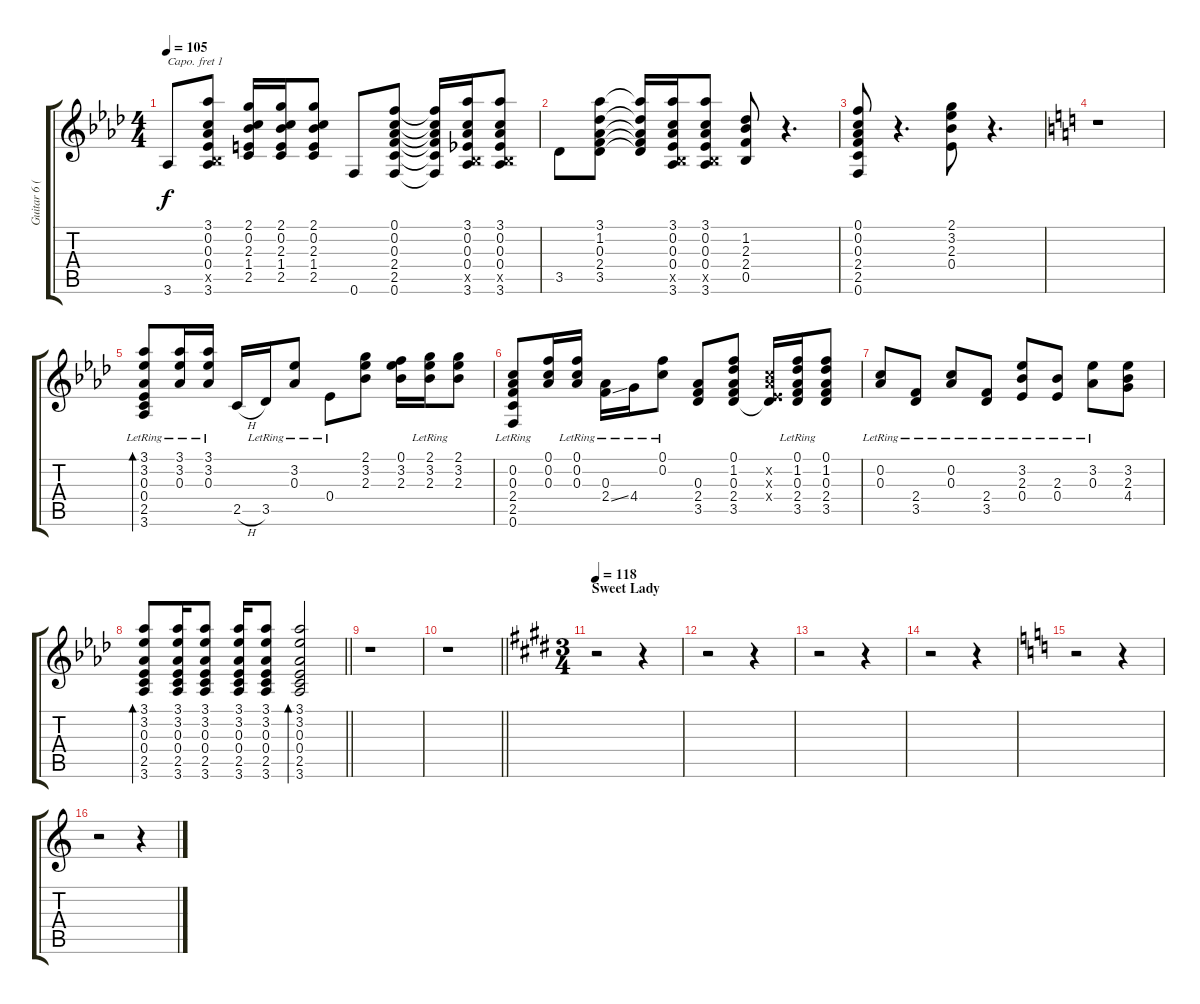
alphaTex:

\track ("Guitar 6 (Capo1 fret)" "Guitar 6 (") {instrument acousticguitarsteel}
\staff {score tabs}
\capo 1
\tuning (E4 B3 G3 D3 A2 E2) {hide}
\ts (4 4)
\tempo 105
\clef g2
\ks ab
3.6.8{dy f} (3.1 0.2 0.3 0.4 0.5{x} 3.6).8 (2.1 0.2 2.3 1.4 2.5).16 (2.1 0.2 2.3 1.4 2.5).16 (2.1 0.2 2.3 1.4 2.5).8 0.6.8 (0.1 0.2 0.3 2.4 2.5 0.6).8 (0.1{t} 0.2{t} 0.3{t} 2.4{t} 2.5{t} 0.6{t}).16 (3.1 0.2 0.3 0.4 0.5{x} 3.6).16 (3.1 0.2 0.3 0.4 0.5{x} 3.6).8 |
3.5.8 (3.1 1.2 0.3 2.4 3.5).8 (3.1{t} 1.2{t} 0.3{t} 2.4{t} 3.5{t}).16 (3.1 0.2 0.3 0.4 0.5{x} 3.6).16 (3.1 0.2 0.3 0.4 0.5{x} 3.6).8 (1.2 2.3 2.4 0.5).8 r.4{d} |
(0.1 0.2 0.3 2.4 2.5 0.6).8 r.4{d} (2.1 3.2 2.3 0.4).8 r.4{d} |
\ks c
r.1 |
\ks ab
(3.1 3.2 0.3 0.4 2.5{lr} 3.6{lr}).8{bd 120} (3.1{lr} 3.2{lr} 0.3{lr}).16 (3.1{lr} 3.2{lr} 0.3{lr}).16 2.5{h}.16 3.5{lr}.16 (3.2{lr} 0.3{lr}).8 0.4{lr}.8 (2.1 3.2 2.3).8 (0.1 3.2 2.3).16 (2.1{lr} 3.2{lr} 2.3{lr}).16 (2.1 3.2 2.3).8 |
(0.2 0.3 2.4{lr} 2.5{lr} 0.6).8 (0.1 0.2 0.3).16 (0.1{lr} 0.2{lr} 0.3).16 (0.3{lr} 2.4{ss}).16 4.4{lr}.16 (0.1{lr} 0.2).8 (0.3 2.4 3.5).8 (0.1 1.2 0.3 2.4 3.5).8 (0.2{x} 0.3{x} 0.4{x} 3.5{t}).16 (0.1 1.2{lr} 0.3 2.4{lr} 3.5{lr}).16 (0.1 1.2 0.3 2.4 3.5).8 |
(0.2{lr} 0.3{lr}).8 (2.4{lr} 3.5).8 (0.2{lr} 0.3{lr}).8 (2.4{lr} 3.5).8 (3.2{lr} 2.3{lr} 0.4).8 (2.3 0.4{lr}).8 (3.2 0.3{lr}).8 (3.2 2.3 4.4).8 |
\barLineRight lightlight
(3.1 3.2 0.3 0.4 2.5 3.6).8{bd 60 volume 8} (3.1 3.2 0.3 0.4 2.5 3.6).16 (3.1 3.2 0.3 0.4 2.5 3.6).8 (3.1 3.2 0.3 0.4 2.5 3.6).16 (3.1 3.2 0.3 0.4 2.5 3.6).8 (3.1 3.2 0.3 0.4 2.5 3.6).2{bd 30} |
r.1 |
\barLineRight lightlight
r.1 |
\ts (3 4)
\section ("" "Sweet Lady")
\tempo 118
\ks e
r.2{volume 11 instrument electricguitarclean} r.4 |
r.2 r.4 |
r.2 r.4 |
r.2 r.4 |
\ks c
r.2 r.4 |
r.2 r.4
